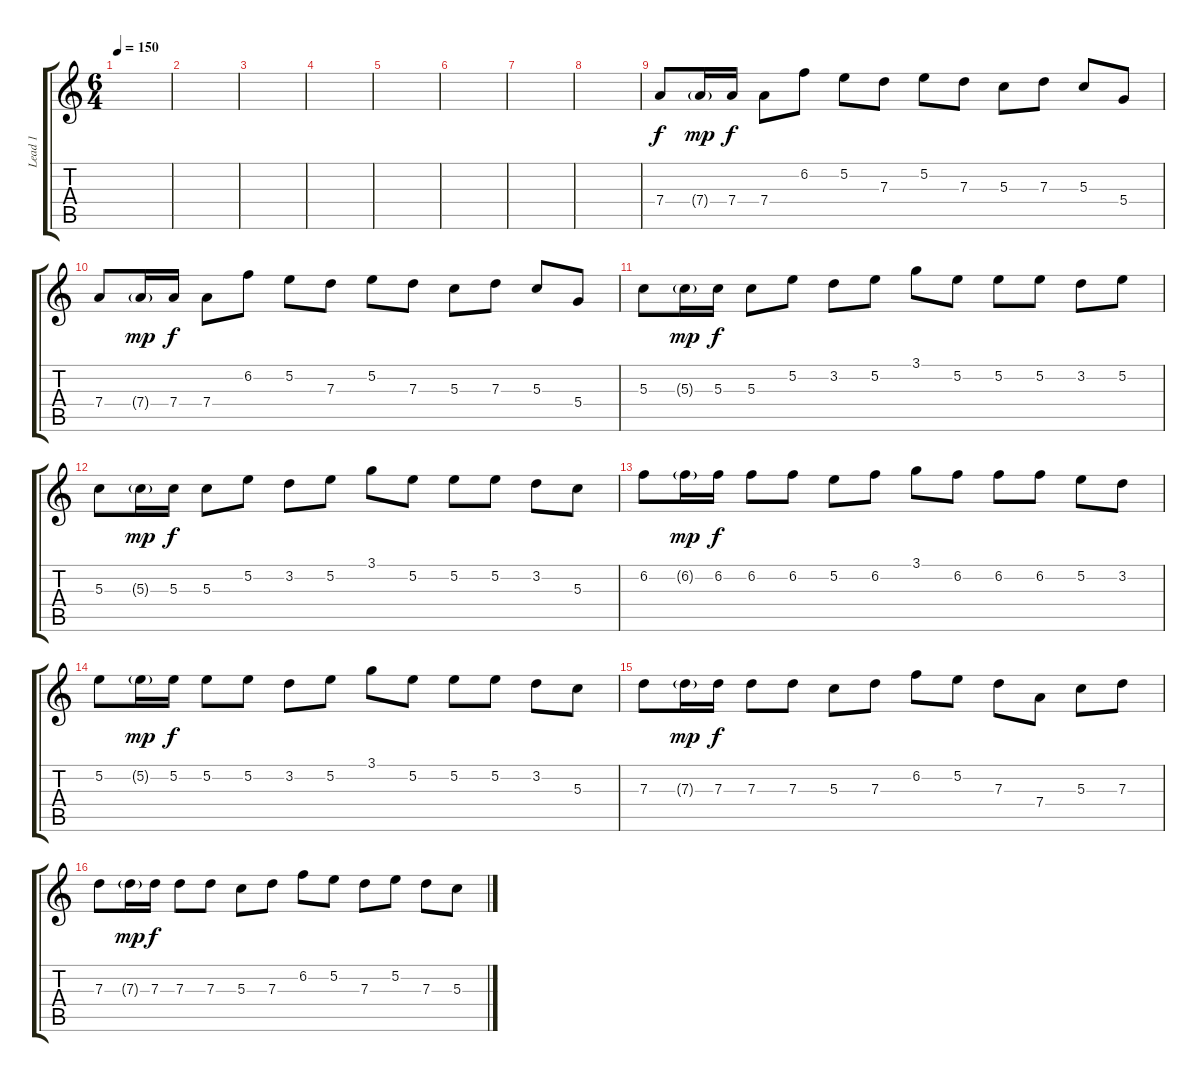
\track ("Lead 1" "Lead 1") {instrument acousticguitarsteel}
\staff {score tabs}
\tuning (E4 B3 G3 D3 A2 E2) {hide}
\ts (6 4)
\tempo 150
\clef g2
\ks c
|
|
|
|
|
|
|
|
7.4.8 7.4{g}.16{dy mp} 7.4.16{dy f} 7.4.8 6.2.8 5.2.8 7.3.8 5.2.8 7.3.8 5.3.8 7.3.8 5.3.8 5.4.8 |
7.4.8 7.4{g}.16{dy mp} 7.4.16{dy f} 7.4.8 6.2.8 5.2.8 7.3.8 5.2.8 7.3.8 5.3.8 7.3.8 5.3.8 5.4.8 |
5.3.8 5.3{g}.16{dy mp} 5.3.16{dy f} 5.3.8 5.2.8 3.2.8 5.2.8 3.1.8 5.2.8 5.2.8 5.2.8 3.2.8 5.2.8 |
5.3.8 5.3{g}.16{dy mp} 5.3.16{dy f} 5.3.8 5.2.8 3.2.8 5.2.8 3.1.8 5.2.8 5.2.8 5.2.8 3.2.8 5.3.8 |
6.2.8 6.2{g}.16{dy mp} 6.2.16{dy f} 6.2.8 6.2.8 5.2.8 6.2.8 3.1.8 6.2.8 6.2.8 6.2.8 5.2.8 3.2.8 |
5.2.8 5.2{g}.16{dy mp} 5.2.16{dy f} 5.2.8 5.2.8 3.2.8 5.2.8 3.1.8 5.2.8 5.2.8 5.2.8 3.2.8 5.3.8 |
7.3.8 7.3{g}.16{dy mp} 7.3.16{dy f} 7.3.8 7.3.8 5.3.8 7.3.8 6.2.8 5.2.8 7.3.8 7.4.8 5.3.8 7.3.8 |
7.3.8 7.3{g}.16{dy mp} 7.3.16{dy f} 7.3.8 7.3.8 5.3.8 7.3.8 6.2.8 5.2.8 7.3.8 5.2.8 7.3.8 5.3.8
